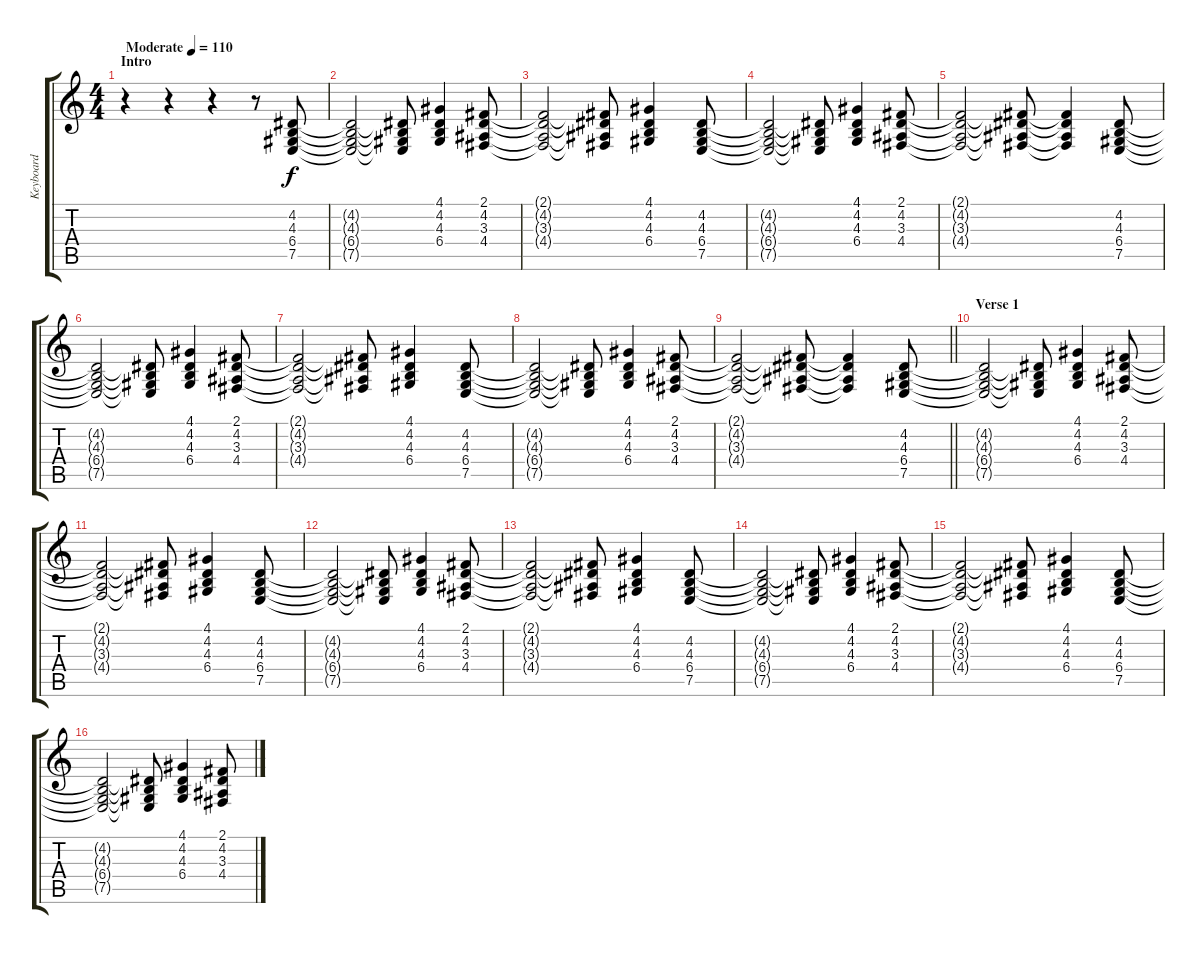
\track ("Keyboard" "Keyboard") {instrument electricpiano2}
\staff {score tabs}
\tuning (E4 B3 G3 D3 A2 E2) {hide}
\ts (4 4)
\section ("" "Intro")
\tempo (110 "Moderate")
\clef g2
\ks c
r.4{dy f instrument electricpiano2} r.4 r.4 r.8 (4.2 4.3 6.4 7.5).8 |
(4.2{t} 4.3{t} 6.4{t} 7.5{t}).2 (4.2{t} 4.3{t} 6.4{t} 7.5{t}).8 (4.1 4.2 4.3 6.4).4 (2.1 4.2 3.3 4.4).8 |
(2.1{t} 4.2{t} 3.3{t} 4.4{t}).2 (2.1{t} 4.2{t} 3.3{t} 4.4{t}).8 (4.1 4.2 4.3 6.4).4 (4.2 4.3 6.4 7.5).8 |
(4.2{t} 4.3{t} 6.4{t} 7.5{t}).2 (4.2{t} 4.3{t} 6.4{t} 7.5{t}).8 (4.1 4.2 4.3 6.4).4 (2.1 4.2 3.3 4.4).8 |
(2.1{t} 4.2{t} 3.3{t} 4.4{t}).2 (2.1{t} 4.2{t} 3.3{t} 4.4{t}).8 (2.1{t} 4.2{t} 3.3{t} 4.4{t}).4 (4.2 4.3 6.4 7.5).8 |
(4.2{t} 4.3{t} 6.4{t} 7.5{t}).2 (4.2{t} 4.3{t} 6.4{t} 7.5{t}).8 (4.1 4.2 4.3 6.4).4 (2.1 4.2 3.3 4.4).8 |
(2.1{t} 4.2{t} 3.3{t} 4.4{t}).2 (2.1{t} 4.2{t} 3.3{t} 4.4{t}).8 (4.1 4.2 4.3 6.4).4 (4.2 4.3 6.4 7.5).8 |
(4.2{t} 4.3{t} 6.4{t} 7.5{t}).2 (4.2{t} 4.3{t} 6.4{t} 7.5{t}).8 (4.1 4.2 4.3 6.4).4 (2.1 4.2 3.3 4.4).8 |
\barLineRight lightlight
(2.1{t} 4.2{t} 3.3{t} 4.4{t}).2 (2.1{t} 4.2{t} 3.3{t} 4.4{t}).8 (2.1{t} 4.2{t} 3.3{t} 4.4{t}).4 (4.2 4.3 6.4 7.5).8 |
\section ("" "Verse 1")
(4.2{t} 4.3{t} 6.4{t} 7.5{t}).2 (4.2{t} 4.3{t} 6.4{t} 7.5{t}).8 (4.1 4.2 4.3 6.4).4 (2.1 4.2 3.3 4.4).8 |
(2.1{t} 4.2{t} 3.3{t} 4.4{t}).2 (2.1{t} 4.2{t} 3.3{t} 4.4{t}).8 (4.1 4.2 4.3 6.4).4 (4.2 4.3 6.4 7.5).8 |
(4.2{t} 4.3{t} 6.4{t} 7.5{t}).2 (4.2{t} 4.3{t} 6.4{t} 7.5{t}).8 (4.1 4.2 4.3 6.4).4 (2.1 4.2 3.3 4.4).8 |
(2.1{t} 4.2{t} 3.3{t} 4.4{t}).2 (2.1{t} 4.2{t} 3.3{t} 4.4{t}).8 (4.1 4.2 4.3 6.4).4 (4.2 4.3 6.4 7.5).8 |
(4.2{t} 4.3{t} 6.4{t} 7.5{t}).2 (4.2{t} 4.3{t} 6.4{t} 7.5{t}).8 (4.1 4.2 4.3 6.4).4 (2.1 4.2 3.3 4.4).8 |
(2.1{t} 4.2{t} 3.3{t} 4.4{t}).2 (2.1{t} 4.2{t} 3.3{t} 4.4{t}).8 (4.1 4.2 4.3 6.4).4 (4.2 4.3 6.4 7.5).8 |
(4.2{t} 4.3{t} 6.4{t} 7.5{t}).2 (4.2{t} 4.3{t} 6.4{t} 7.5{t}).8 (4.1 4.2 4.3 6.4).4 (2.1 4.2 3.3 4.4).8
